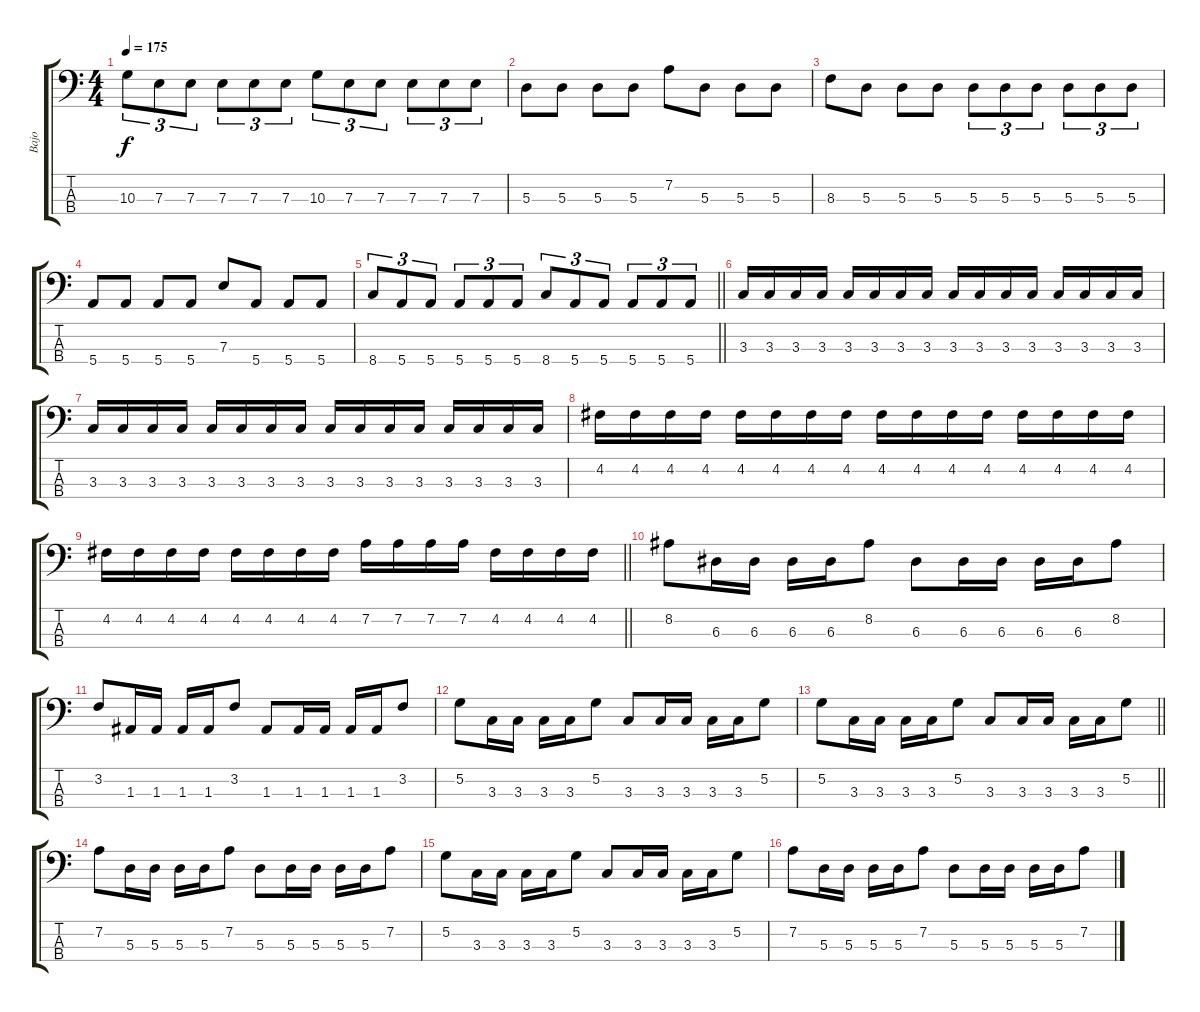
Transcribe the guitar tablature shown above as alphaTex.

\track ("Bajo" "Bajo") {instrument electricbassfinger}
\staff {score tabs}
\tuning (G2 D2 A1 E1) {hide}
\ts (4 4)
\tempo 175
\clef f4
\ks c
10.3.8{tu (3 2) dy f} 7.3.8{tu (3 2)} 7.3.8{tu (3 2)} 7.3.8{tu (3 2)} 7.3.8{tu (3 2)} 7.3.8{tu (3 2)} 10.3.8{tu (3 2)} 7.3.8{tu (3 2)} 7.3.8{tu (3 2)} 7.3.8{tu (3 2)} 7.3.8{tu (3 2)} 7.3.8{tu (3 2)} |
5.3.8 5.3.8 5.3.8 5.3.8 7.2.8 5.3.8 5.3.8 5.3.8 |
8.3.8 5.3.8 5.3.8 5.3.8 5.3.8{tu (3 2)} 5.3.8{tu (3 2)} 5.3.8{tu (3 2)} 5.3.8{tu (3 2)} 5.3.8{tu (3 2)} 5.3.8{tu (3 2)} |
5.4.8 5.4.8 5.4.8 5.4.8 7.3.8 5.4.8 5.4.8 5.4.8 |
\barLineRight lightlight
8.4.8{tu (3 2)} 5.4.8{tu (3 2)} 5.4.8{tu (3 2)} 5.4.8{tu (3 2)} 5.4.8{tu (3 2)} 5.4.8{tu (3 2)} 8.4.8{tu (3 2)} 5.4.8{tu (3 2)} 5.4.8{tu (3 2)} 5.4.8{tu (3 2)} 5.4.8{tu (3 2)} 5.4.8{tu (3 2)} |
\section ("" "")
3.3.16 3.3.16 3.3.16 3.3.16 3.3.16 3.3.16 3.3.16 3.3.16 3.3.16 3.3.16 3.3.16 3.3.16 3.3.16 3.3.16 3.3.16 3.3.16 |
3.3.16 3.3.16 3.3.16 3.3.16 3.3.16 3.3.16 3.3.16 3.3.16 3.3.16 3.3.16 3.3.16 3.3.16 3.3.16 3.3.16 3.3.16 3.3.16 |
4.2.16 4.2.16 4.2.16 4.2.16 4.2.16 4.2.16 4.2.16 4.2.16 4.2.16 4.2.16 4.2.16 4.2.16 4.2.16 4.2.16 4.2.16 4.2.16 |
\barLineRight lightlight
4.2.16 4.2.16 4.2.16 4.2.16 4.2.16 4.2.16 4.2.16 4.2.16 7.2.16 7.2.16 7.2.16 7.2.16 4.2.16 4.2.16 4.2.16 4.2.16 |
\section ("" "")
8.2.8 6.3.16 6.3.16 6.3.16 6.3.16 8.2.8 6.3.8 6.3.16 6.3.16 6.3.16 6.3.16 8.2.8 |
3.2.8 1.3.16 1.3.16 1.3.16 1.3.16 3.2.8 1.3.8 1.3.16 1.3.16 1.3.16 1.3.16 3.2.8 |
5.2.8 3.3.16 3.3.16 3.3.16 3.3.16 5.2.8 3.3.8 3.3.16 3.3.16 3.3.16 3.3.16 5.2.8 |
\barLineRight lightlight
5.2.8 3.3.16 3.3.16 3.3.16 3.3.16 5.2.8 3.3.8 3.3.16 3.3.16 3.3.16 3.3.16 5.2.8 |
7.2.8 5.3.16 5.3.16 5.3.16 5.3.16 7.2.8 5.3.8 5.3.16 5.3.16 5.3.16 5.3.16 7.2.8 |
5.2.8 3.3.16 3.3.16 3.3.16 3.3.16 5.2.8 3.3.8 3.3.16 3.3.16 3.3.16 3.3.16 5.2.8 |
7.2.8 5.3.16 5.3.16 5.3.16 5.3.16 7.2.8 5.3.8 5.3.16 5.3.16 5.3.16 5.3.16 7.2.8
